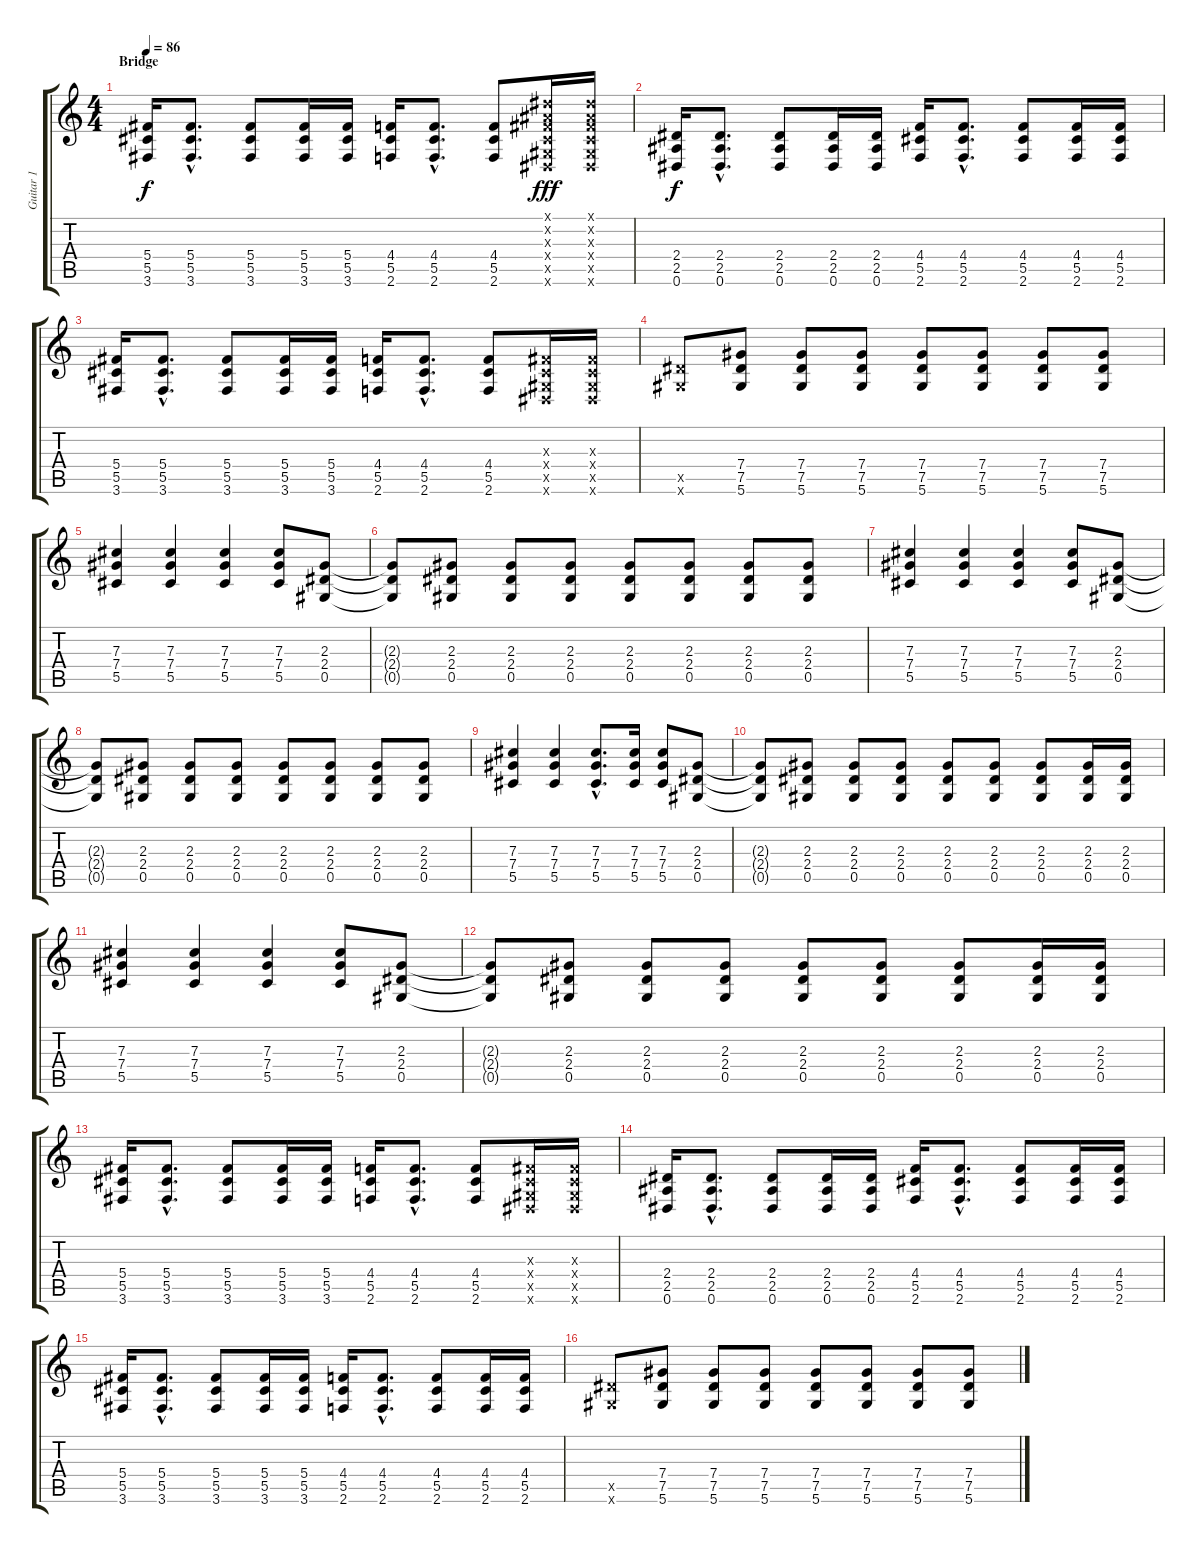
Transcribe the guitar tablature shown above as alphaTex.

\track ("Guitar 1" "Guitar 1") {instrument electricguitarjazz}
\staff {score tabs}
\tuning (Eb4 Bb3 Gb3 Db3 Ab2 Eb2) {hide}
\ts (4 4)
\section ("" "Bridge")
\tempo 86
\clef g2
\ks c
(5.4 5.5 3.6).16{dy f volume 13 instrument overdrivenguitar} (5.4{hac} 5.5{hac} 3.6{hac}).8{d} (5.4 5.5 3.6).8 (5.4 5.5 3.6).16 (5.4 5.5 3.6).16 (4.4 5.5 2.6).16 (4.4{hac} 5.5{hac} 2.6{hac}).8{d} (4.4 5.5 2.6).8 (0.1{x} 0.2{x} 0.3{x} 0.4{x} 0.5{x} 0.6{x}).16{dy fff} (0.1{x} 0.2{x} 0.3{x} 0.4{x} 0.5{x} 0.6{x}).16 |
(2.4 2.5 0.6).16{dy f} (2.4{hac} 2.5{hac} 0.6{hac}).8{d} (2.4 2.5 0.6).8 (2.4 2.5 0.6).16 (2.4 2.5 0.6).16 (4.4 5.5 2.6).16 (4.4{hac} 5.5{hac} 2.6{hac}).8{d} (4.4 5.5 2.6).8 (4.4 5.5 2.6).16 (4.4 5.5 2.6).16 |
(5.4 5.5 3.6).16{volume 12 instrument overdrivenguitar} (5.4{hac} 5.5{hac} 3.6{hac}).8{d} (5.4 5.5 3.6).8 (5.4 5.5 3.6).16 (5.4 5.5 3.6).16 (4.4 5.5 2.6).16 (4.4{hac} 5.5{hac} 2.6{hac}).8{d} (4.4 5.5 2.6).8 (0.3{x} 0.4{x} 0.5{x} 0.6{x}).16 (0.3{x} 0.4{x} 0.5{x} 0.6{x}).16 |
(7.5{x} 5.6{x}).8 (7.4 7.5 5.6).8 (7.4 7.5 5.6).8 (7.4 7.5 5.6).8 (7.4 7.5 5.6).8 (7.4 7.5 5.6).8 (7.4 7.5 5.6).8 (7.4 7.5 5.6).8 |
(7.3 7.4 5.5).4{instrument overdrivenguitar} (7.3 7.4 5.5).4 (7.3 7.4 5.5).4 (7.3 7.4 5.5).8 (2.3 2.4 0.5).8 |
(2.3{t} 2.4{t} 0.5{t}).8 (2.3 2.4 0.5).8 (2.3 2.4 0.5).8 (2.3 2.4 0.5).8 (2.3 2.4 0.5).8 (2.3 2.4 0.5).8 (2.3 2.4 0.5).8 (2.3 2.4 0.5).8 |
(7.3 7.4 5.5).4 (7.3 7.4 5.5).4 (7.3 7.4 5.5).4 (7.3 7.4 5.5).8 (2.3 2.4 0.5).8 |
(2.3{t} 2.4{t} 0.5{t}).8 (2.3 2.4 0.5).8 (2.3 2.4 0.5).8 (2.3 2.4 0.5).8 (2.3 2.4 0.5).8 (2.3 2.4 0.5).8 (2.3 2.4 0.5).8 (2.3 2.4 0.5).8 |
(7.3 7.4 5.5).4{volume 10 instrument overdrivenguitar} (7.3 7.4 5.5).4 (7.3{hac} 7.4{hac} 5.5{hac}).8{d} (7.3 7.4 5.5).16 (7.3 7.4 5.5).8 (2.3 2.4 0.5).8 |
(2.3{t} 2.4{t} 0.5{t}).8 (2.3 2.4 0.5).8 (2.3 2.4 0.5).8 (2.3 2.4 0.5).8 (2.3 2.4 0.5).8 (2.3 2.4 0.5).8 (2.3 2.4 0.5).8 (2.3 2.4 0.5).16 (2.3 2.4 0.5).16 |
(7.3 7.4 5.5).4 (7.3 7.4 5.5).4 (7.3 7.4 5.5).4 (7.3 7.4 5.5).8 (2.3 2.4 0.5).8 |
(2.3{t} 2.4{t} 0.5{t}).8 (2.3 2.4 0.5).8 (2.3 2.4 0.5).8 (2.3 2.4 0.5).8 (2.3 2.4 0.5).8 (2.3 2.4 0.5).8 (2.3 2.4 0.5).8 (2.3 2.4 0.5).16 (2.3 2.4 0.5).16 |
(5.4 5.5 3.6).16{volume 12 instrument overdrivenguitar} (5.4{hac} 5.5{hac} 3.6{hac}).8{d} (5.4 5.5 3.6).8 (5.4 5.5 3.6).16 (5.4 5.5 3.6).16 (4.4 5.5 2.6).16 (4.4{hac} 5.5{hac} 2.6{hac}).8{d} (4.4 5.5 2.6).8 (0.3{x} 0.4{x} 0.5{x} 0.6{x}).16 (0.3{x} 0.4{x} 0.5{x} 0.6{x}).16 |
(2.4 2.5 0.6).16 (2.4{hac} 2.5{hac} 0.6{hac}).8{d} (2.4 2.5 0.6).8 (2.4 2.5 0.6).16 (2.4 2.5 0.6).16 (4.4 5.5 2.6).16 (4.4{hac} 5.5{hac} 2.6{hac}).8{d} (4.4 5.5 2.6).8 (4.4 5.5 2.6).16 (4.4 5.5 2.6).16 |
(5.4 5.5 3.6).16 (5.4{hac} 5.5{hac} 3.6{hac}).8{d} (5.4 5.5 3.6).8 (5.4 5.5 3.6).16 (5.4 5.5 3.6).16 (4.4 5.5 2.6).16 (4.4{hac} 5.5{hac} 2.6{hac}).8{d} (4.4 5.5 2.6).8 (4.4 5.5 2.6).16 (4.4 5.5 2.6).16 |
(7.5{x} 5.6{x}).8 (7.4 7.5 5.6).8 (7.4 7.5 5.6).8 (7.4 7.5 5.6).8 (7.4 7.5 5.6).8 (7.4 7.5 5.6).8 (7.4 7.5 5.6).8 (7.4 7.5 5.6).8
